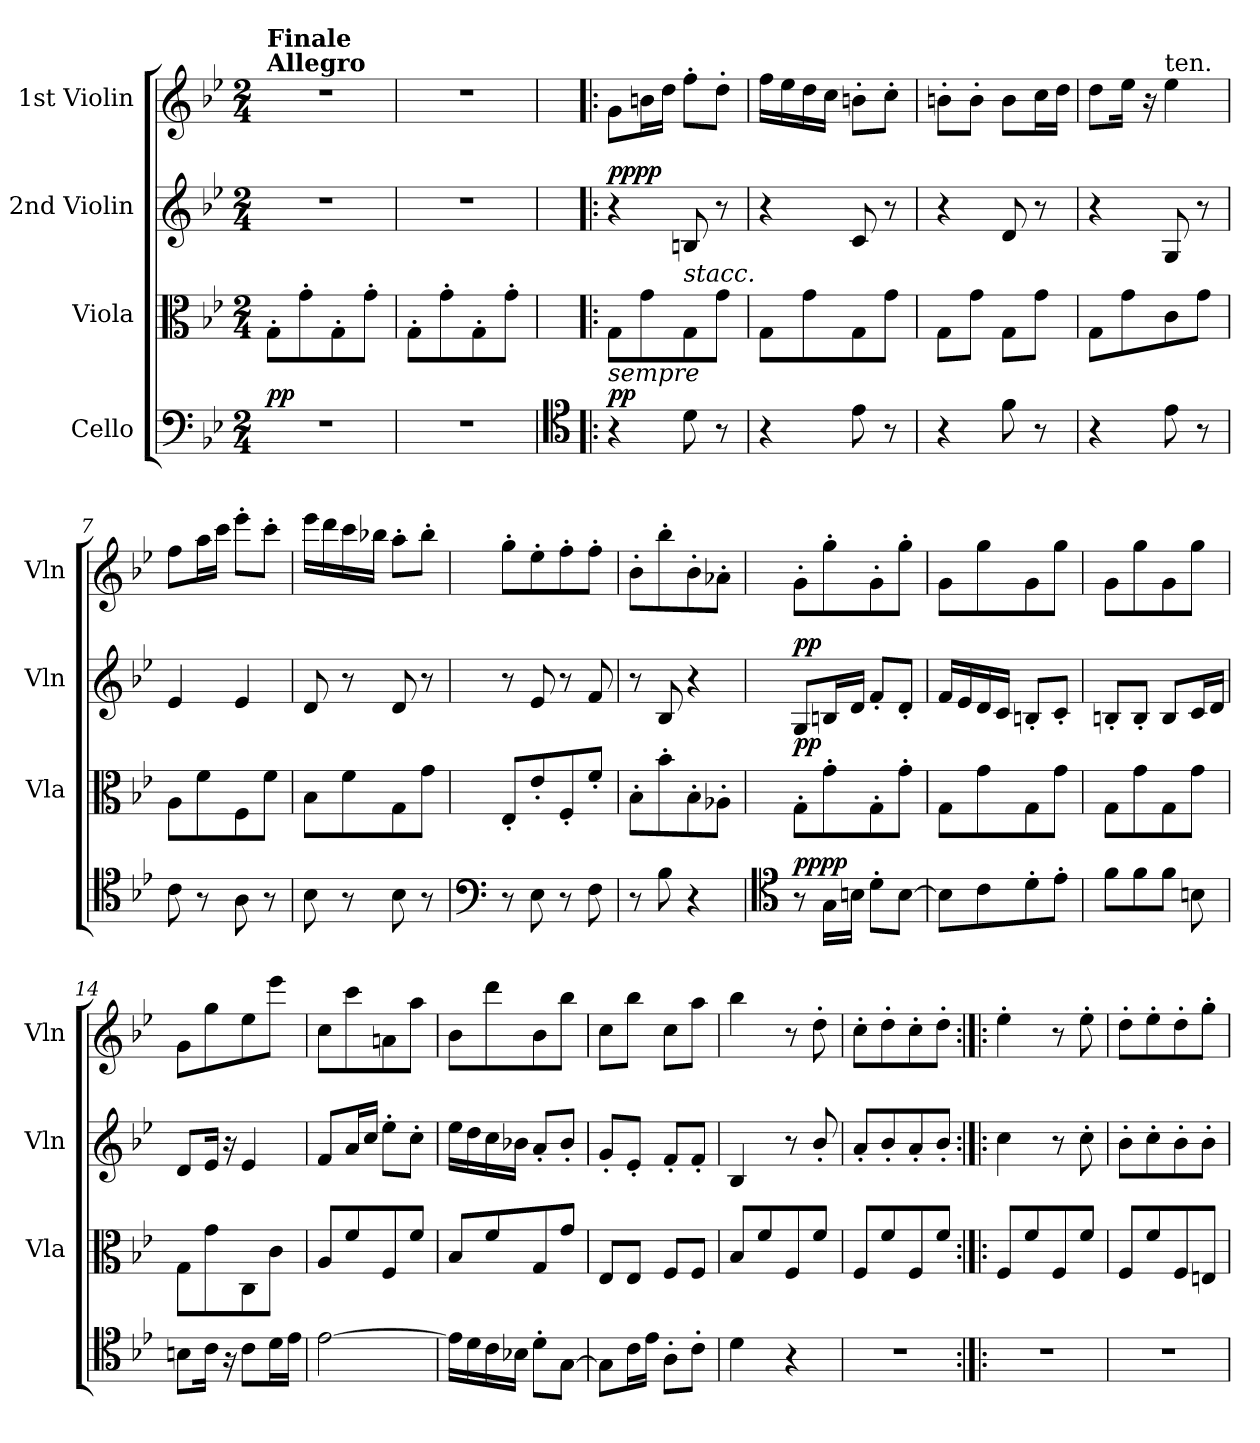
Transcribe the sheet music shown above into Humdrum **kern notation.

**kern	**dynam	**kern	**dynam	**kern	**dynam	**kern
*part4	*part4	*part3	*part3	*part2	*part2	*part1
*staff4	*staff4	*staff3	*staff3	*staff2	*staff2	*staff1
*I"Cello	*	*I"Viola	*	*I"2nd Violin	*	*I"1st Violin
*	*	*I'Vla	*	*I'Vln	*	*I'Vln
*clefF4	*	*clefC3	*	*clefG2	*	*clefG2
*k[b-e-]	*	*k[b-e-]	*	*k[b-e-]	*	*k[b-e-]
*B-:	*	*B-:	*	*B-:	*	*B-:
*M2/4	*	*M2/4	*	*M2/4	*	*M2/4
=1	=1	=1	=1	=1	=1	=1
!	!	!	!	!	!	!LO:TX:a:B:t=Allegro
!	!	!	!	!	!	!LO:TX:a:B:t=Finale
!	!LO:DY:a	!	!	!	!	!
2r	pp	8G'\L	.	2r	.	2r
.	.	8g'\	.	.	.	.
.	.	8G'\	.	.	.	.
.	.	8g'\J	.	.	.	.
=2	=2	=2	=2	=2	=2	=2
2r	.	8G'\L	.	2r	.	2r
.	.	8g'\	.	.	.	.
.	.	8G'\	.	.	.	.
.	.	8g'\J	.	.	.	.
=3!|:	=3!|:	=3!|:	=3!|:	=3!|:	=3!|:	=3!|:
*clefC4	*	*	*	*	*	*
!	!	!LO:TX:b:i:t=sempre	!	!	!	!
!	!LO:DY:a	!	!	!	!LO:DY:b	!
!	!	!	!	!	!LO:DY:n=1:a	!
4r	pp	8G\L	.	4r	pp pp	8g\L
.	.	8g\	.	.	.	16bn\L
.	.	.	.	.	.	16dd\JJ
!	!	!LO:TX:a:i:t=stacc.	!	!	!	!
8d\	.	8G\	.	8Bn/	.	8ff'\L
8r	.	8g\J	.	8r	.	8dd'\J
=4	=4	=4	=4	=4	=4	=4
4r	.	8G\L	.	4r	.	16ff\LL
.	.	.	.	.	.	16ee-\
.	.	8g\	.	.	.	16dd\
.	.	.	.	.	.	16cc\JJ
8e-\	.	8G\	.	8c/	.	8bn'\L
8r	.	8g\J	.	8r	.	8cc'\J
=5	=5	=5	=5	=5	=5	=5
4r	.	8G\L	.	4r	.	8bn'\L
.	.	8g\J	.	.	.	8b'\J
8f\	.	8G\L	.	8d/	.	8b\L
8r	.	8g\J	.	8r	.	16cc\L
.	.	.	.	.	.	16dd\JJ
=6	=6	=6	=6	=6	=6	=6
4r	.	8G\L	.	4r	.	8dd\L
.	.	8g\	.	.	.	16ee-\Jk
.	.	.	.	.	.	16r
!	!	!	!	!	!	!LO:TX:a:t=ten.
8e-\	.	8c\	.	8G/	.	4ee-\
8r	.	8g\J	.	8r	.	.
!!LO:LB:g=z
=7	=7	=7	=7	=7	=7	=7
8c\	.	8A\L	.	4e-/	.	8ff\L
8r	.	8f\	.	.	.	16aa\L
.	.	.	.	.	.	16ccc\JJ
8A\	.	8F\	.	4e-/	.	8eee-'\L
8r	.	8f\J	.	.	.	8ccc'\J
!!LO:PB:g=z
=8	=8	=8	=8	=8	=8	=8
8B-\	.	8B-\L	.	8d/	.	16eee-\LL
.	.	.	.	.	.	16ddd\
8r	.	8f\	.	8r	.	16ccc\
.	.	.	.	.	.	16bb-X\JJ
8B-\	.	8G\	.	8d/	.	8aa'\L
8r	.	8g\J	.	8r	.	8bb-'\J
=9	=9	=9	=9	=9	=9	=9
*clefF4	*	*	*	*	*	*
8r	.	8E-'/L	.	8r	.	8gg'\L
8E-\	.	8e-'/	.	8e-/	.	8ee-'\
8r	.	8F'/	.	8r	.	8ff'\
8F\	.	8f'/J	.	8f/	.	8ff'\J
=10	=10	=10	=10	=10	=10	=10
8r	.	8B-'\L	.	8r	.	8b-'\L
8B-\	.	8b-'\	.	8B-/	.	8bb-'\
4r	.	8B-'\	.	4r	.	8b-'\
.	.	8A-X'\J	.	.	.	8a-X'\J
=11	=11	=11	=11	=11	=11	=11
*clefC4	*	*	*	*	*	*
!	!LO:DY:b	!	!	!	!	!
!	!LO:DY:n=1:a	!	!LO:DY:a	!	!LO:DY:a	!
8r	pp pp	8G'\L	pp	8G/L	pp	8g'\L
16G\LL	.	8g'\	.	16Bn/L	.	8gg'\
16Bn\JJ	.	.	.	16d/JJ	.	.
8d'\L	.	8G'\	.	8f'/L	.	8g'\
[8B\J	.	8g'\J	.	8d'/J	.	8gg'\J
=12	=12	=12	=12	=12	=12	=12
8B\L]	.	8G\L	.	16f/LL	.	8g\L
.	.	.	.	16e-/	.	.
8c\	.	8g\	.	16d/	.	8gg\
.	.	.	.	16c/JJ	.	.
8d'\	.	8G\	.	8Bn'/L	.	8g\
8e-'\J	.	8g\J	.	8c'/J	.	8gg\J
=13	=13	=13	=13	=13	=13	=13
8f\L	.	8G\L	.	8Bn'/L	.	8g\L
8f\	.	8g\	.	8B'/J	.	8gg\
8f\J	.	8G\	.	8B/L	.	8g\
8Bn\	.	8g\J	.	16c/L	.	8gg\J
.	.	.	.	16d/JJ	.	.
!!LO:LB:g=z
=14	=14	=14	=14	=14	=14	=14
8Bn\L	.	8G\L	.	8d/L	.	8g\L
16c\Jk	.	8g\	.	16e-/Jk	.	8gg\
16r	.	.	.	16r	.	.
8c\L	.	8C\	.	4e-/	.	8ee-\
16d\L	.	8c\J	.	.	.	8eee-\J
16e-\JJ	.	.	.	.	.	.
!!LO:LB:g=z
=15	=15	=15	=15	=15	=15	=15
[2e-\	.	8A/L	.	8f/L	.	8cc\L
.	.	8f/	.	16a/L	.	8ccc\
.	.	.	.	16cc/JJ	.	.
.	.	8F/	.	8ee-'\L	.	8an\
.	.	8f/J	.	8cc'\J	.	8aa\J
=16	=16	=16	=16	=16	=16	=16
16e-\LL]	.	8B-/L	.	16ee-\LL	.	8b-\L
16d\	.	.	.	16dd\	.	.
16c\	.	8f/	.	16cc\	.	8ddd\
16B-X\JJ	.	.	.	16b-X\JJ	.	.
8d'\L	.	8G/	.	8a'/L	.	8b-\
[8G\J	.	8g/J	.	8b-'/J	.	8bb-\J
=17	=17	=17	=17	=17	=17	=17
8G\L]	.	8E-/L	.	8g'/L	.	8cc\L
16c\L	.	8E-/J	.	8e-'/J	.	8bb-\J
16e-\JJ	.	.	.	.	.	.
8A'\L	.	8F/L	.	8f'/L	.	8cc\L
8c'\J	.	8F/J	.	8f'/J	.	8aa\J
=18	=18	=18	=18	=18	=18	=18
4d\	.	8B-/L	.	4B-/	.	4bb-\
.	.	8f/	.	.	.	.
4r	.	8F/	.	8r	.	8r
.	.	8f/J	.	8b-'/	.	8dd'\
=19	=19	=19	=19	=19	=19	=19
2r	.	8F/L	.	8a'/L	.	8cc'\L
.	.	8f/	.	8b-'/	.	8dd'\
.	.	8F/	.	8a'/	.	8cc'\
.	.	8f/J	.	8b-'/J	.	8dd'\J
=20:|!|:	=20:|!|:	=20:|!|:	=20:|!|:	=20:|!|:	=20:|!|:	=20:|!|:
2r	.	8F/L	.	4cc\	.	4ee-'\
.	.	8f/	.	.	.	.
.	.	8F/	.	8r	.	8r
.	.	8f/J	.	8cc'\	.	8ee-'\
=21	=21	=21	=21	=21	=21	=21
2r	.	8F/L	.	8b-'\L	.	8dd'\L
.	.	8f/	.	8cc'\	.	8ee-'\
.	.	8F/	.	8b-'\	.	8dd'\
.	.	8En/J	.	8b-'\J	.	8gg'\J
=	=	=	=	=	=	=
*-	*-	*-	*-	*-	*-	*-
